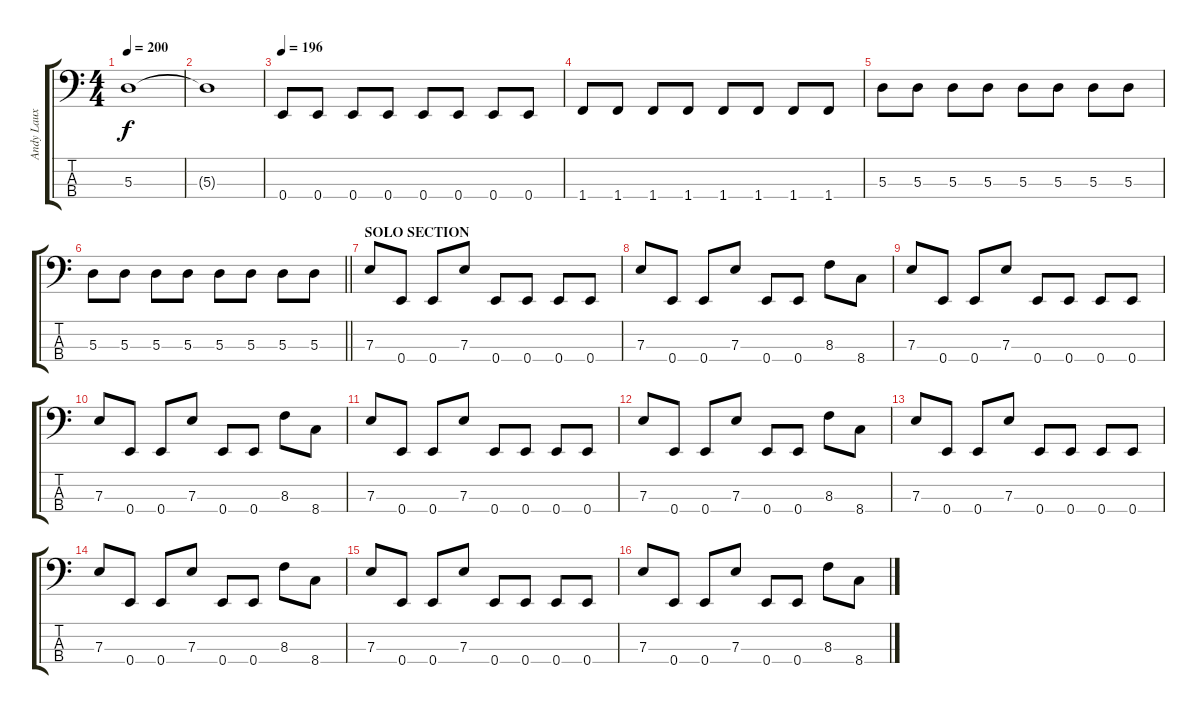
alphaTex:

\track ("Andy Laux" "Andy Laux") {instrument electricbasspick}
\staff {score tabs}
\tuning (G2 D2 A1 E1) {hide}
\ts (4 4)
\tempo 200
\clef f4
\ks c
5.3.1{dy f} |
5.3{t}.1 |
\tempo 196
0.4.8 0.4.8 0.4.8 0.4.8 0.4.8 0.4.8 0.4.8 0.4.8 |
1.4.8 1.4.8 1.4.8 1.4.8 1.4.8 1.4.8 1.4.8 1.4.8 |
5.3.8 5.3.8 5.3.8 5.3.8 5.3.8 5.3.8 5.3.8 5.3.8 |
\barLineRight lightlight
5.3.8 5.3.8 5.3.8 5.3.8 5.3.8 5.3.8 5.3.8 5.3.8 |
\section ("" "SOLO SECTION")
7.3.8 0.4.8 0.4.8 7.3.8 0.4.8 0.4.8 0.4.8 0.4.8 |
7.3.8 0.4.8 0.4.8 7.3.8 0.4.8 0.4.8 8.3.8 8.4.8 |
7.3.8 0.4.8 0.4.8 7.3.8 0.4.8 0.4.8 0.4.8 0.4.8 |
7.3.8 0.4.8 0.4.8 7.3.8 0.4.8 0.4.8 8.3.8 8.4.8 |
7.3.8 0.4.8 0.4.8 7.3.8 0.4.8 0.4.8 0.4.8 0.4.8 |
7.3.8 0.4.8 0.4.8 7.3.8 0.4.8 0.4.8 8.3.8 8.4.8 |
7.3.8 0.4.8 0.4.8 7.3.8 0.4.8 0.4.8 0.4.8 0.4.8 |
7.3.8 0.4.8 0.4.8 7.3.8 0.4.8 0.4.8 8.3.8 8.4.8 |
7.3.8 0.4.8 0.4.8 7.3.8 0.4.8 0.4.8 0.4.8 0.4.8 |
7.3.8 0.4.8 0.4.8 7.3.8 0.4.8 0.4.8 8.3.8 8.4.8
